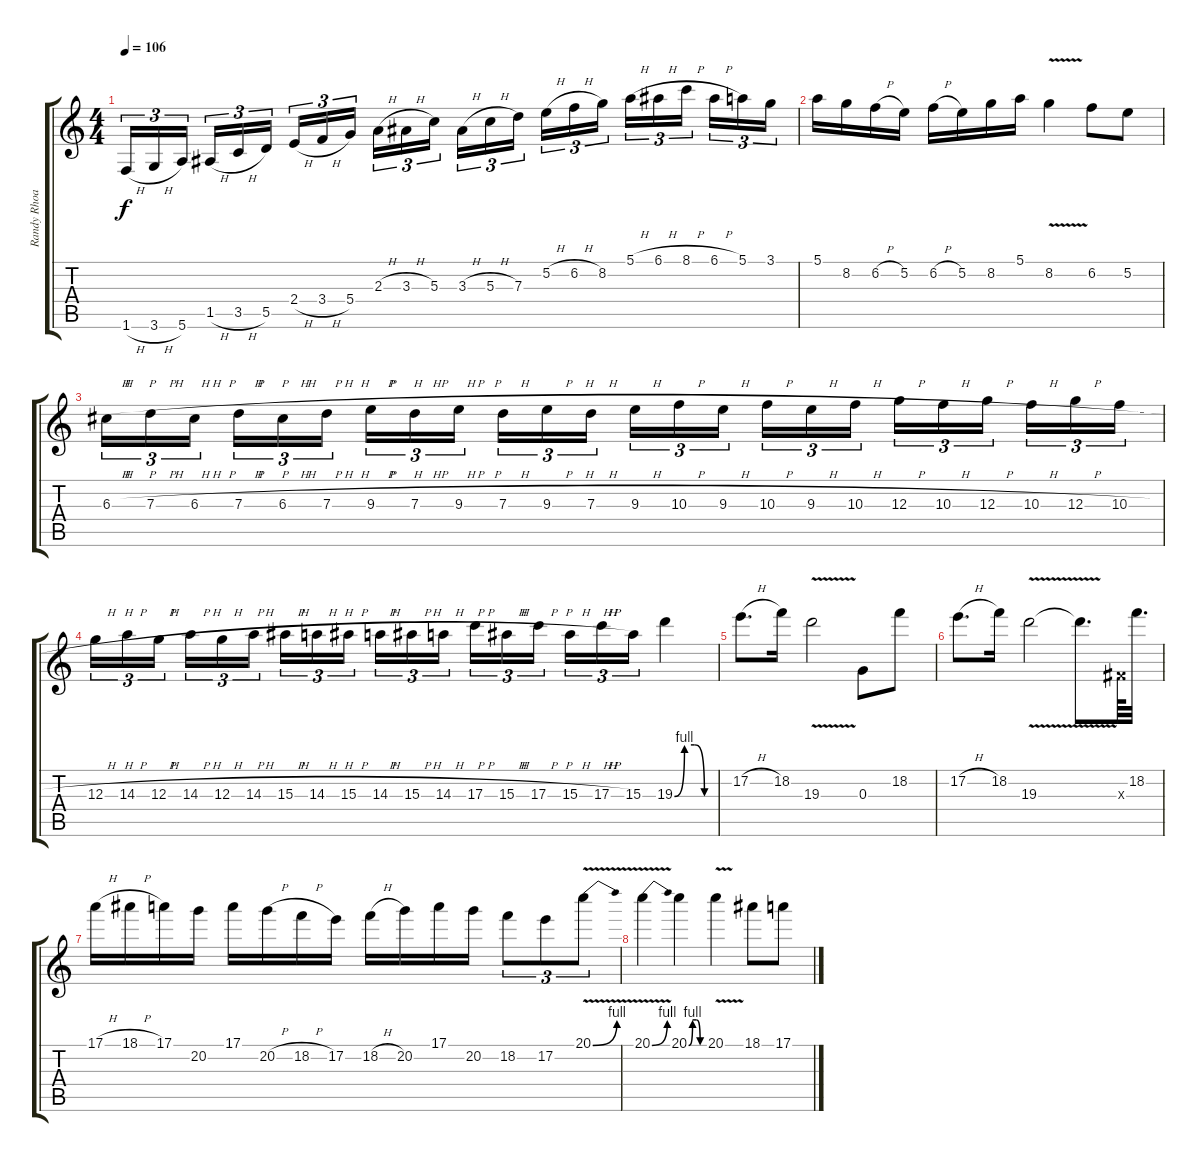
\track ("Randy Rhoads (Solo)" "Randy Rhoa") {instrument distortionguitar}
\staff {score tabs}
\tuning (E4 B3 G3 D3 A2 E2) {hide}
\ts (4 4)
\tempo 106
\clef g2
\ks c
1.6{h}.16{tu (3 2) dy f} 3.6{h}.16{tu (3 2)} 5.6.16{tu (3 2)} 1.5{h}.16{tu (3 2)} 3.5{h}.16{tu (3 2)} 5.5.16{tu (3 2)} 2.4{h}.16{tu (3 2)} 3.4{h}.16{tu (3 2)} 5.4.16{tu (3 2)} 2.3{h}.16{tu (3 2)} 3.3{h}.16{tu (3 2)} 5.3.16{tu (3 2)} 3.3{h}.16{tu (3 2)} 5.3{h}.16{tu (3 2)} 7.3.16{tu (3 2)} 5.2{h}.16{tu (3 2)} 6.2{h}.16{tu (3 2)} 8.2.16{tu (3 2)} 5.1{h}.16{tu (3 2)} 6.1{h}.16{tu (3 2)} 8.1{h}.16{tu (3 2)} 6.1{h}.16{tu (3 2)} 5.1.16{tu (3 2)} 3.1.16{tu (3 2)} |
5.1.16 8.2.16 6.2{h}.16 5.2.16 6.2{h}.16 5.2.16 8.2.16 5.1.16 8.2{v}.4 6.2.8 5.2.8 |
6.3{h}.16{tu (3 2)} 7.3{h}.16{tu (3 2)} 6.3{h}.16{tu (3 2)} 7.3{h}.16{tu (3 2)} 6.3{h}.16{tu (3 2)} 7.3{h}.16{tu (3 2)} 9.3{h}.16{tu (3 2)} 7.3{h}.16{tu (3 2)} 9.3{h}.16{tu (3 2)} 7.3{h}.16{tu (3 2)} 9.3{h}.16{tu (3 2)} 7.3{h}.16{tu (3 2)} 9.3{h}.16{tu (3 2)} 10.3{h}.16{tu (3 2)} 9.3{h}.16{tu (3 2)} 10.3{h}.16{tu (3 2)} 9.3{h}.16{tu (3 2)} 10.3{h}.16{tu (3 2)} 12.3{h}.16{tu (3 2)} 10.3{h}.16{tu (3 2)} 12.3{h}.16{tu (3 2)} 10.3{h}.16{tu (3 2)} 12.3{h}.16{tu (3 2)} 10.3{h}.16{tu (3 2)} |
12.3{h}.16{tu (3 2)} 14.3{h}.16{tu (3 2)} 12.3{h}.16{tu (3 2)} 14.3{h}.16{tu (3 2)} 12.3{h}.16{tu (3 2)} 14.3{h}.16{tu (3 2)} 15.3{h}.16{tu (3 2)} 14.3{h}.16{tu (3 2)} 15.3{h}.16{tu (3 2)} 14.3{h}.16{tu (3 2)} 15.3{h}.16{tu (3 2)} 14.3{h}.16{tu (3 2)} 17.3{h}.16{tu (3 2)} 15.3{h}.16{tu (3 2)} 17.3{h}.16{tu (3 2)} 15.3{h}.16{tu (3 2)} 17.3{h}.16{tu (3 2)} 15.3.16{tu (3 2)} 19.3{be (custom 0 0 15 4 30 4 45 0 60 0)}.4 |
17.2{h}.8{d} 18.2.16 19.3{v}.2 0.3.8 18.2.8 |
17.2{h}.8{d} 18.2.16 19.3{v}.2 19.3{t}.8{d} -1.3{x}.64 18.2.32{d} |
17.1{h}.16 18.1{h}.16 17.1.16 20.2.16 17.1.16 20.2{h}.16 18.2{h}.16 17.2.16 18.2{h}.16 20.2.16 17.1.16 20.2.16 18.2.8{tu (3 2)} 17.2.8{tu (3 2)} 20.1{be (bend 0 0 60 4) v}.8{tu (3 2)} |
20.1{be (bend 0 0 60 4) v}.4 20.1{be (custom 0 0 15 4 30 4 45 0 60 0)}.4 20.1{v}.4 18.1.8 17.1.8
